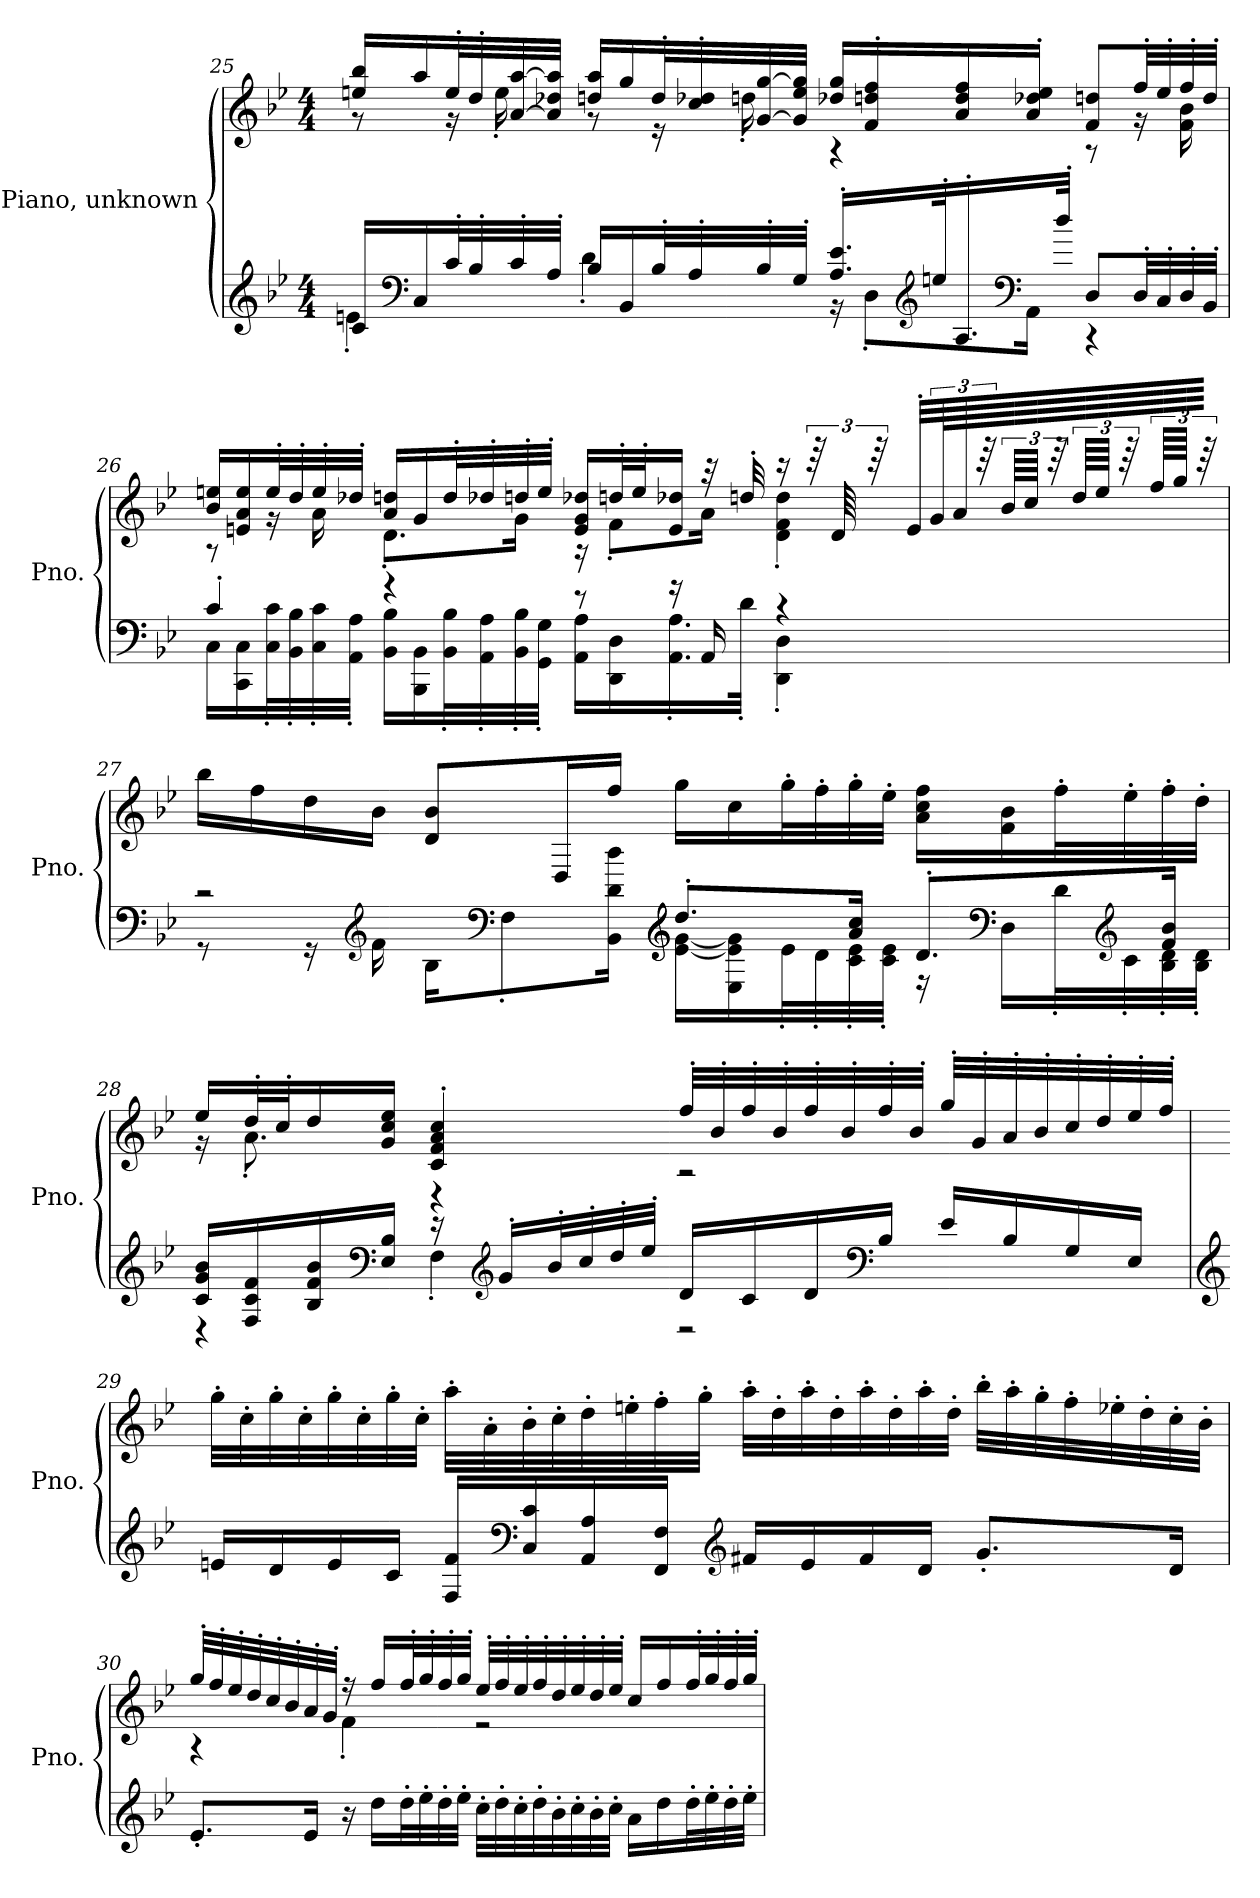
**kern	**kern
*part1	*part1
*staff2	*staff1
*I"Piano, unknown	*
*I'Pno.	*
!!LO:LB:g=z
*clefG2	*clefG2
*k[b-e-]	*k[b-e-]
*M4/4	*M4/4
=25	=25
*^	*^
16c/LL	4en'\	16een/ 16bb-/LL	8r
*clefF4	*	*	*
16C/	.	16aa/	.
32c'/L	.	32ee'/L	16r
32B-'/	.	32dd'/	.
32c'/	.	[32a/ [32aa/	16ee'\
32A'/JJJ	.	32a/] 32dd-X/ 32aa/]JJJ	.
16B-/LL	4d'\	16ddn/ 16aa/LL	8r
16BB-/	.	16gg/	.
32B-'/L	.	32dd'/L	16r
32A'/	.	32cc/' 32dd-X/'	.
32B-'/	.	[32g/ [32gg/	16ddn'\
32G'/JJJ	.	32g/] 32ee/ 32gg/]JJJ	.
16.A/' 16.e/'LL	16r	16dd-X/ 16gg/LL	4r
.	8D'\L	16f/' 16ddn/' 16ff/'	.
*clefG2	*	*	*
32een'/K	.	.	.
16.A'/	.	16a/ 16dd/ 16ff/	.
*clefF4	*	*	*
.	16AA\Jk	16a/' 16dd-X/' 16ee/'JJ	.
32dd'/JJk	.	.	.
8D/L	4r	8f/ 8ddn/L	8r
32D'/LL	.	32ff'/LL	16r
32C'/	.	32ee'/	.
32D'/	.	32ff'/	16f\ 16b-\
32BB-'/JJJ	.	32dd'/JJJ	.
!!LO:PB:g=z	!!
=26	=26	=26	=26
4c'/	16C\LL	16b-/ 16een/LL	8r
.	16CC\ 16C\	16en/ 16a/ 16ee/	.
.	32C\' 32c\'L	32ee'/L	16r
.	32BB-\' 32B-\'	32dd'/	.
.	32C\' 32c\'	32ee'/	16a\
.	32AA\' 32A\'JJJ	32dd-X'/JJJ	.
4r	16BB-\ 16B-\LL	16a/ 16ddn/LL	8.d'\L
.	16BBB-\ 16BB-\	16g/	.
.	32BB-\' 32B-\'L	32dd'/L	.
.	32AA\' 32A\'	32dd-X'/	.
.	32BB-\' 32B-\'	32ddn'/	16g\Jk
.	32GG\' 32G\'JJJ	32ee'/JJJ	.
8r	16AA\ 16A\LL	16e/ 16g/ 16dd-X/LL	16r
.	16DD\ 16D\	32ddn'/L	8f'\L
.	.	32ee'/J	.
16r	16.AA\' 16.A\'	16e/ 16dd-X/JJ	.
16AA/	.	32r	16a\Jk
.	32d'\JJk	32ddn'/	.
4r	4DD\' 4D\'	16r	4d\' 4f\' 4dd\'
.	.	96r	.
.	.	96d/	.
.	.	96r	.
.	.	32e'/LLL	.
.	.	96g/L	.
.	.	96a/JJJJ	.
.	.	96r	.
.	.	96b-/LLLL	.
.	.	96cc/JJJJ	.
.	.	96r	.
.	.	96dd/LLLL	.
.	.	96ee/JJJJ	.
.	.	96r	.
.	.	96ff/LLLL	.
.	.	96gg/JJJJ	.
.	.	96r	.
*	*	*v	*v
!!LO:LB:g=z
=27	=27	=27
2r	8r	16bb-\LL
.	.	16ff\
.	16r	16dd\
*clefG2	*	*
.	16f\	16b-\JJ
.	16B-\KL	8d/ 8b-/L
*clefF4	*	*
.	8F'\	.
.	.	16D/L
.	16BB-\ 16d\ 16dd\Jk	16ff/JJ
*clefG2	*	*
8.dd'/L	[16e-\ [16g\LL	16gg\LL
.	16E-\ 16e-\] 16g\]	16cc\
.	32e-'\L	32gg'\L
.	32d'\	32ff'\
16a/ 16cc/Jk	32c\' 32e-\'	32gg'\
.	32c\' 32e-\'JJJ	32ee-'\JJJ
8.d'/L	16r	16a\ 16cc\ 16ff\LL
*clefF4	*	*
.	16D\LL	16f\ 16b-\
.	32d'\L	32ff'\L
*clefG2	*	*
.	32c'\	32ee-'\
16f/ 16b-/Jk	32B-\' 32d\'	32ff'\
.	32B-\' 32d\'JJJ	32dd'\JJJ
!!LO:LB:g=z
=28	=28	=28
*	*	*^
16c/ 16g/ 16b-/LL	4r	16ee-/LL	16r
16F/ 16c/ 16f/	.	32dd'/L	8.a'\
.	.	32cc'/J	.
16B-/ 16f/ 16b-/	.	16dd/	.
*clefF4	*	*	*
16E-/ 16B-/JJ	.	16g/ 16cc/ 16ee-/JJ	.
16r	4F'\	4c/' 4f/' 4a/' 4cc/'	4r
*clefG2	*	*	*
16g'/LL	.	.	.
32b-'/L	.	.	.
32cc'/	.	.	.
32dd'/	.	.	.
32ee-'/JJJ	.	.	.
16d/LL	2r	32ff'/LLL	2r
.	.	32b-'/	.
16c/	.	32ff'/	.
.	.	32b-'/	.
16d/	.	32ff'/	.
.	.	32b-'/	.
*clefF4	*	*	*
16B-/JJ	.	32ff'/	.
.	.	32b-'/JJJ	.
16e-/LL	.	32gg'/LLL	.
.	.	32g'/	.
16B-/	.	32a'/	.
.	.	32b-'/	.
16G/	.	32cc'/	.
.	.	32dd'/	.
16E-/JJ	.	32ee-'/	.
.	.	32ff'/JJJ	.
*v	*v	*	*
*	*v	*v
!!LO:LB:g=z
=29	=29
*clefG2	*
16en/LL	32gg'\LLL
.	32cc'\
16d/	32gg'\
.	32cc'\
16e/	32gg'\
.	32cc'\
16c/JJ	32gg'\
.	32cc'\JJJ
16F/ 16f/LL	32aa'\LLL
.	32a'\
*clefF4	*
16C/ 16c/	32b-'\
.	32cc'\
16AA/ 16A/	32dd'\
.	32een'\
16FF/ 16F/JJ	32ff'\
.	32gg'\JJJ
*clefG2	*
16f#X/LL	32aa'\LLL
.	32dd'\
16e/	32aa'\
.	32dd'\
16f#/	32aa'\
.	32dd'\
16d/JJ	32aa'\
.	32dd'\JJJ
8.g'/L	32bb-'\LLL
.	32aa'\
.	32gg'\
.	32ff'\
.	32ee-X'\
.	32dd'\
16d/Jk	32cc'\
.	32b-'\JJJ
!!LO:LB:g=z
=30	=30
*	*^
8.e-'/L	32gg'/LLL	4r
.	32ff'/	.
.	32ee-'/	.
.	32dd'/	.
.	32cc'/	.
.	32b-'/	.
16e-/Jk	32a'/	.
.	32g'/JJJ	.
16r	16r	4f'\
16dd\LL	16ff/LL	.
32dd'\L	32ff'/L	.
32ee-'\	32gg'/	.
32dd'\	32ff'/	.
32ee-'\JJJ	32gg'/JJJ	.
32cc'\LLL	32ee-'/LLL	2r
32dd'\	32ff'/	.
32cc'\	32ee-'/	.
32dd'\	32ff'/	.
32b-'\	32dd'/	.
32cc'\	32ee-'/	.
32b-'\	32dd'/	.
32cc'\JJJ	32ee-'/JJJ	.
16a\LL	16cc/LL	.
16dd\	16ff/	.
32dd'\L	32ff'/L	.
32ee-'\	32gg'/	.
32dd'\	32ff'/	.
32ee-'\JJJ	32gg'/JJJ	.
*	*v	*v
=	=
*-	*-
